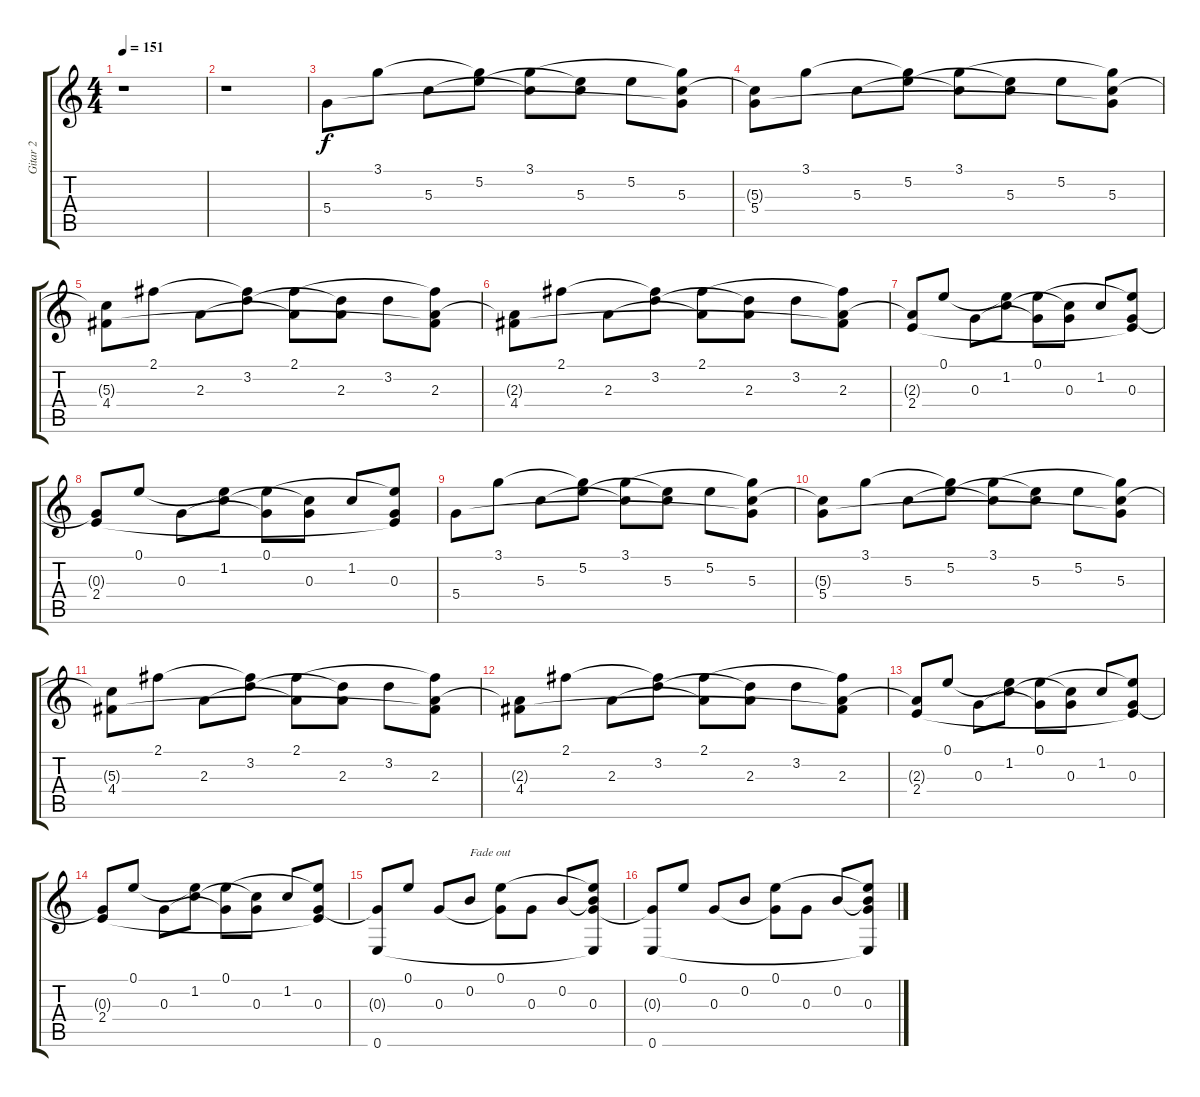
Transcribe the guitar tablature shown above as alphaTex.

\track ("Gitar 2" "Gitar 2") {instrument acousticguitarnylon}
\staff {score tabs}
\tuning (E4 B3 G3 D3 A2 E2) {hide}
\ts (4 4)
\tempo 151
\tempo 150
\tempo 151
\clef g2
\ks c
r.1{dy f instrument acousticguitarnylon} |
r.1 |
5.4.8 3.1.8 5.3.8 (3.1{t} 5.2).8 (3.1 5.3{t}).8 (5.2{t} 5.3).8 5.2.8 (3.1{t} 5.3 5.4{t}).8 |
(5.3{t} 5.4).8 3.1.8 5.3.8 (3.1{t} 5.2).8 (3.1 5.3{t}).8 (5.2{t} 5.3).8 5.2.8 (3.1{t} 5.3 5.4{t}).8 |
(5.3{t} 4.4).8 2.1.8 2.3.8 (2.1{t} 3.2).8 (2.1 2.3{t}).8 (3.2{t} 2.3).8 3.2.8 (2.1{t} 2.3 4.4{t}).8 |
(2.3{t} 4.4).8 2.1.8 2.3.8 (2.1{t} 3.2).8 (2.1 2.3{t}).8 (3.2{t} 2.3).8 3.2.8 (2.1{t} 2.3 4.4{t}).8 |
(2.3{t} 2.4).8 0.1.8 0.3.8 (0.1{t} 1.2).8 (0.1 0.3{t}).8 (1.2{t} 0.3).8 1.2.8 (0.1{t} 0.3 2.4{t}).8 |
(0.3{t} 2.4).8 0.1.8 0.3.8 (0.1{t} 1.2).8 (0.1 0.3{t}).8 (1.2{t} 0.3).8 1.2.8 (0.1{t} 0.3 2.4{t}).8 |
5.4.8 3.1.8 5.3.8 (3.1{t} 5.2).8 (3.1 5.3{t}).8 (5.2{t} 5.3).8 5.2.8 (3.1{t} 5.3 5.4{t}).8 |
(5.3{t} 5.4).8 3.1.8 5.3.8 (3.1{t} 5.2).8 (3.1 5.3{t}).8 (5.2{t} 5.3).8 5.2.8 (3.1{t} 5.3 5.4{t}).8 |
(5.3{t} 4.4).8 2.1.8 2.3.8 (2.1{t} 3.2).8 (2.1 2.3{t}).8 (3.2{t} 2.3).8 3.2.8 (2.1{t} 2.3 4.4{t}).8 |
(2.3{t} 4.4).8 2.1.8 2.3.8 (2.1{t} 3.2).8 (2.1 2.3{t}).8 (3.2{t} 2.3).8 3.2.8 (2.1{t} 2.3 4.4{t}).8 |
(2.3{t} 2.4).8 0.1.8 0.3.8 (0.1{t} 1.2).8 (0.1 0.3{t}).8 (1.2{t} 0.3).8 1.2.8 (0.1{t} 0.3 2.4{t}).8 |
(0.3{t} 2.4).8 0.1.8 0.3.8 (0.1{t} 1.2).8 (0.1 0.3{t}).8 (1.2{t} 0.3).8 1.2.8 (0.1{t} 0.3 2.4{t}).8 |
(0.3{t} 0.6).8{volume 10} 0.1.8 0.3.8 0.2.8{txt "Fade out"} (0.1 0.3{t}).8 0.3.8 0.2.8 (0.1{t} 0.2{t} 0.3 0.6{t}).8 |
(0.3{t} 0.6).8 0.1.8{volume 8} 0.3.8 0.2.8 (0.1 0.3{t}).8 0.3.8 0.2.8 (0.1{t} 0.2{t} 0.3 0.6{t}).8
